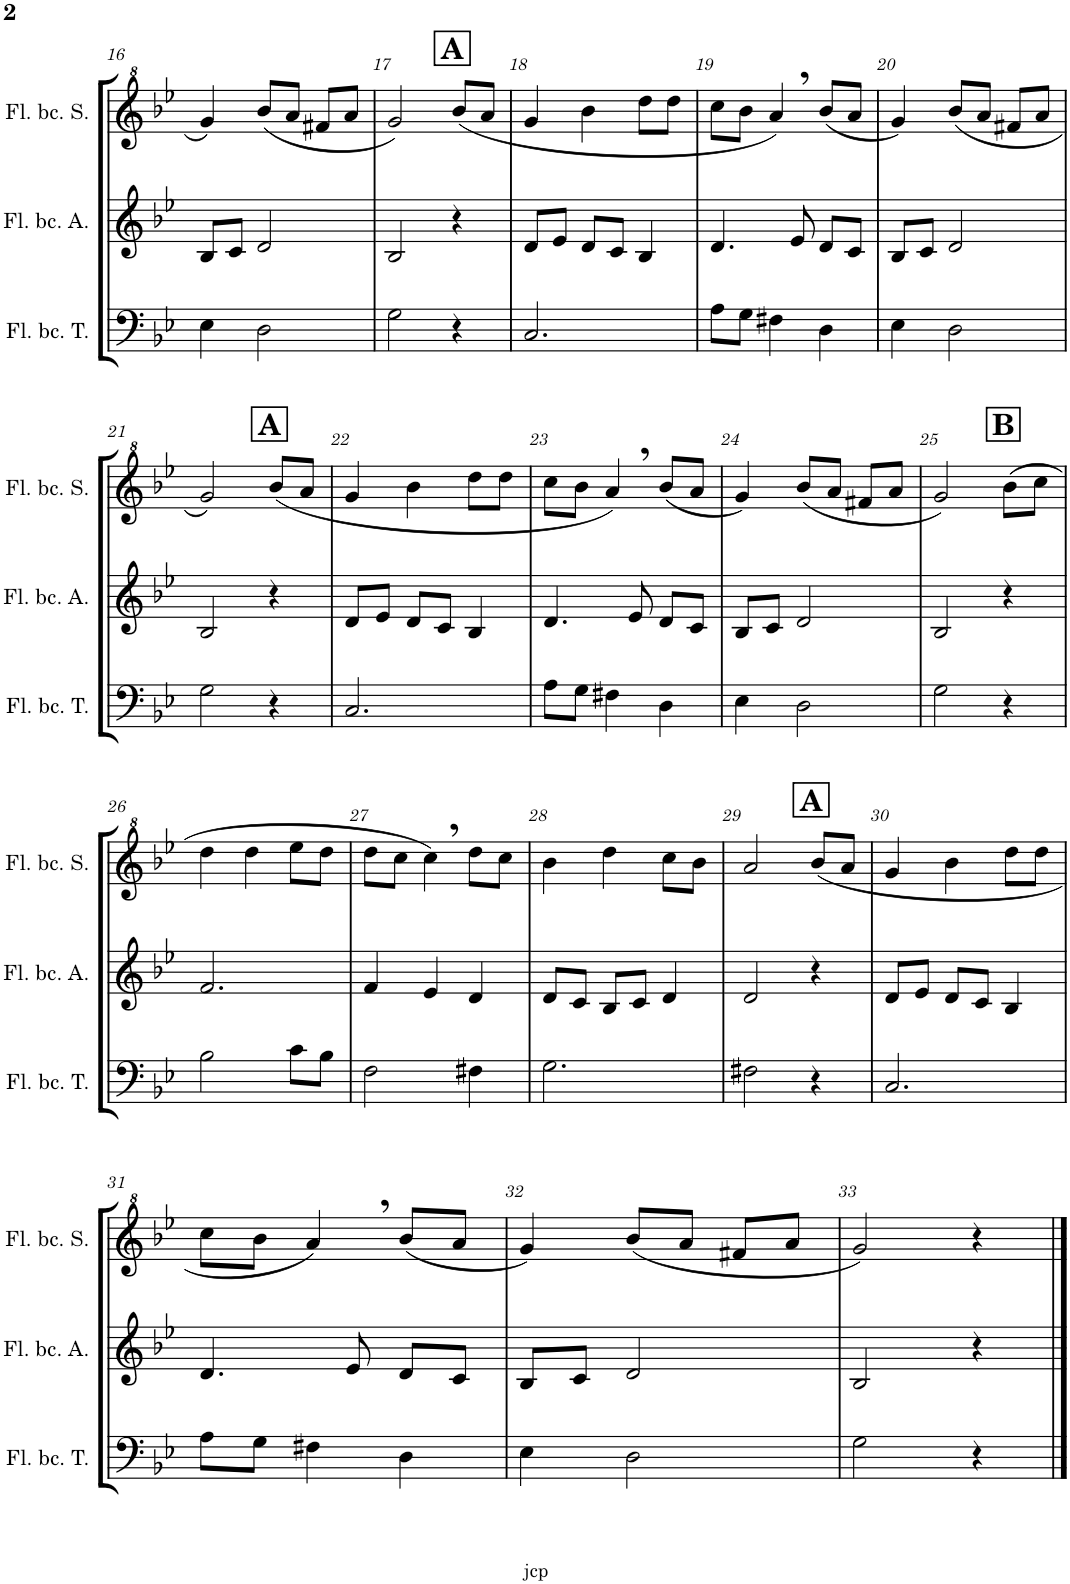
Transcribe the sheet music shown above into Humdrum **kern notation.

**kern	**kern	**kern
*part3	*part2	*part1
*staff3	*staff2	*staff1
*I"Flûte à bec Ténor	*I"Flûte à bec Alto	*I"Flûte à bec Soprano
*I'Fl. bc. T.	*I'Fl. bc. A.	*I'Fl. bc. S.
!!LO:PB:g=z
*clefF4	*clefG2	*clefG^2
*k[b-e-]	*k[b-e-]	*k[b-e-]
*M3/4	*M3/4	*M3/4
=16	=16	=16
4E-\	8B-/L	4gg/
.	8c/J	.
2D\	2d/	(8bb-/L
.	.	8aa/J
.	.	8ff#X/L
.	.	8aa/J
!!LO:REH:place=s1:a:B:cj:fs=14:t=A:qo=2
=17	=17	=17
2G\	2B-/	2gg/)
4r	4r	(<8bb-/L
.	.	8aa/J
=18	=18	=18
2.C/	8d/L	4gg/
.	8e-/J	.
.	8d/L	4bb-\
.	8c/J	.
.	4B-/	8ddd\L
.	.	8ddd\J
=19	=19	=19
8A\L	4.d/	8ccc\L
8G\J	.	8bb-\J
4F#X\	.	4aa,/)
.	8e-/	.
4D\	8d/L	(8bb-/L
.	8c/J	8aa/J
=20	=20	=20
4E-\	8B-/L	4gg/)
.	8c/J	.
2D\	2d/	(8bb-/L
.	.	8aa/J
.	.	8ff#X/L
.	.	8aa/J
!!LO:LB:g=z
!!LO:REH:place=s1:a:B:cj:fs=14:t=A:qo=2
=21	=21	=21
2G\	2B-/	2gg/)
4r	4r	(<8bb-/L
.	.	8aa/J
=22	=22	=22
2.C/	8d/L	4gg/
.	8e-/J	.
.	8d/L	4bb-\
.	8c/J	.
.	4B-/	8ddd\L
.	.	8ddd\J
=23	=23	=23
8A\L	4.d/	8ccc\L
8G\J	.	8bb-\J
4F#X\	.	4aa,/)
.	8e-/	.
4D\	8d/L	(8bb-/L
.	8c/J	8aa/J
=24	=24	=24
4E-\	8B-/L	4gg/)
.	8c/J	.
2D\	2d/	(8bb-/L
.	.	8aa/J
.	.	8ff#X/L
.	.	8aa/J
!!LO:REH:place=s1:a:B:cj:fs=14:t=B:qo=2
=25	=25	=25
2G\	2B-/	2gg/)
4r	4r	(8bb-\L
.	.	8ccc\J
!!LO:LB:g=z
=26	=26	=26
2B-\	2.f/	4ddd\
.	.	4ddd\
8c\L	.	8eee-\L
8B-\J	.	8ddd\J
=27	=27	=27
2F\	4f/	8ddd\L
.	.	8ccc\J
.	4e-/	4ccc,\)
4F#X\	4d/	8ddd\L
.	.	8ccc\J
=28	=28	=28
2.G\	8d/L	4bb-\
.	8c/J	.
.	8B-/L	4ddd\
.	8c/J	.
.	4d/	8ccc\L
.	.	8bb-\J
!!LO:REH:place=s1:a:B:cj:fs=14:t=A:qo=2
=29	=29	=29
2F#X\	2d/	2aa/
4r	4r	(<8bb-/L
.	.	8aa/J
=30	=30	=30
2.C/	8d/L	4gg/
.	8e-/J	.
.	8d/L	4bb-\
.	8c/J	.
.	4B-/	8ddd\L
.	.	8ddd\J
!!LO:LB:g=z
=31	=31	=31
8A\L	4.d/	8ccc\L
8G\J	.	8bb-\J
4F#X\	.	4aa,/)
.	8e-/	.
4D\	8d/L	(8bb-/L
.	8c/J	8aa/J
=32	=32	=32
4E-\	8B-/L	4gg/)
.	8c/J	.
2D\	2d/	(8bb-/L
.	.	8aa/J
.	.	8ff#X/L
.	.	8aa/J
=33	=33	=33
2G\	2B-/	2gg/)
4r	4r	4r
==	==	==
*-	*-	*-
